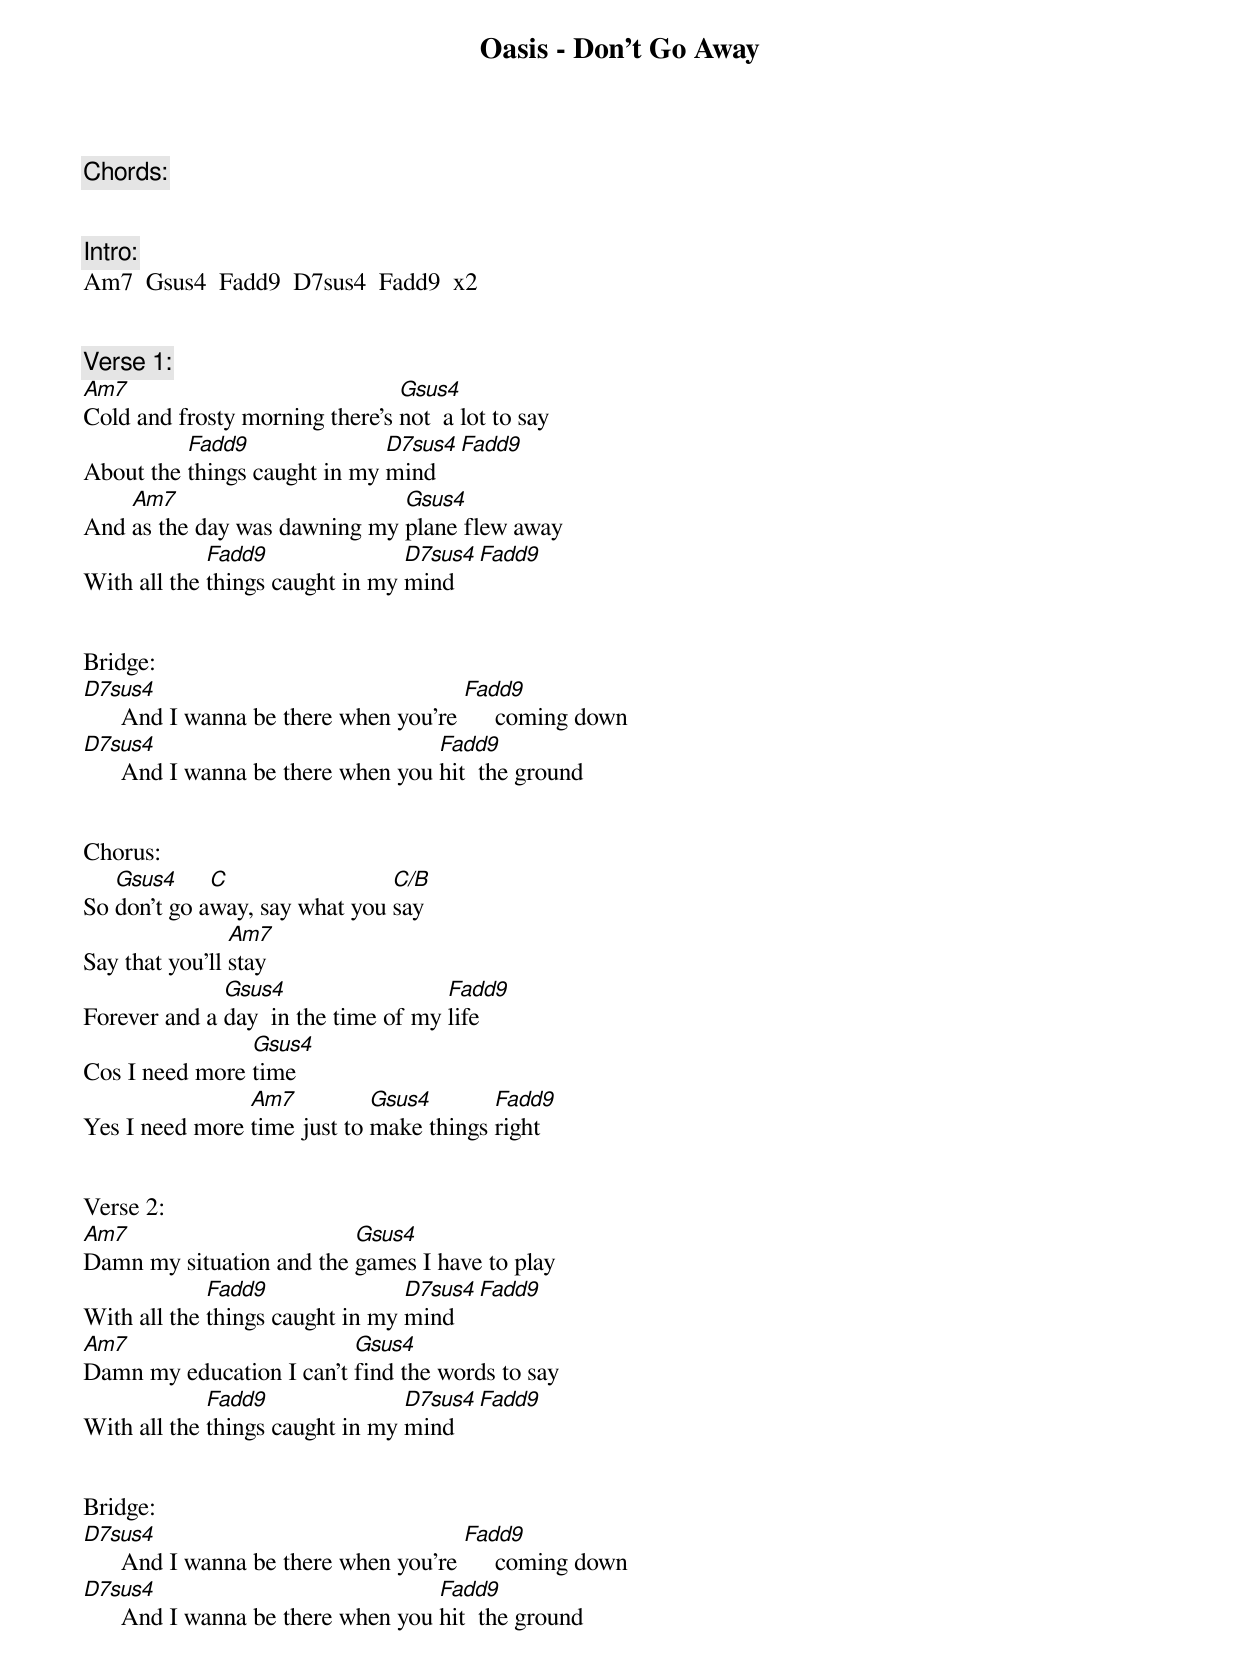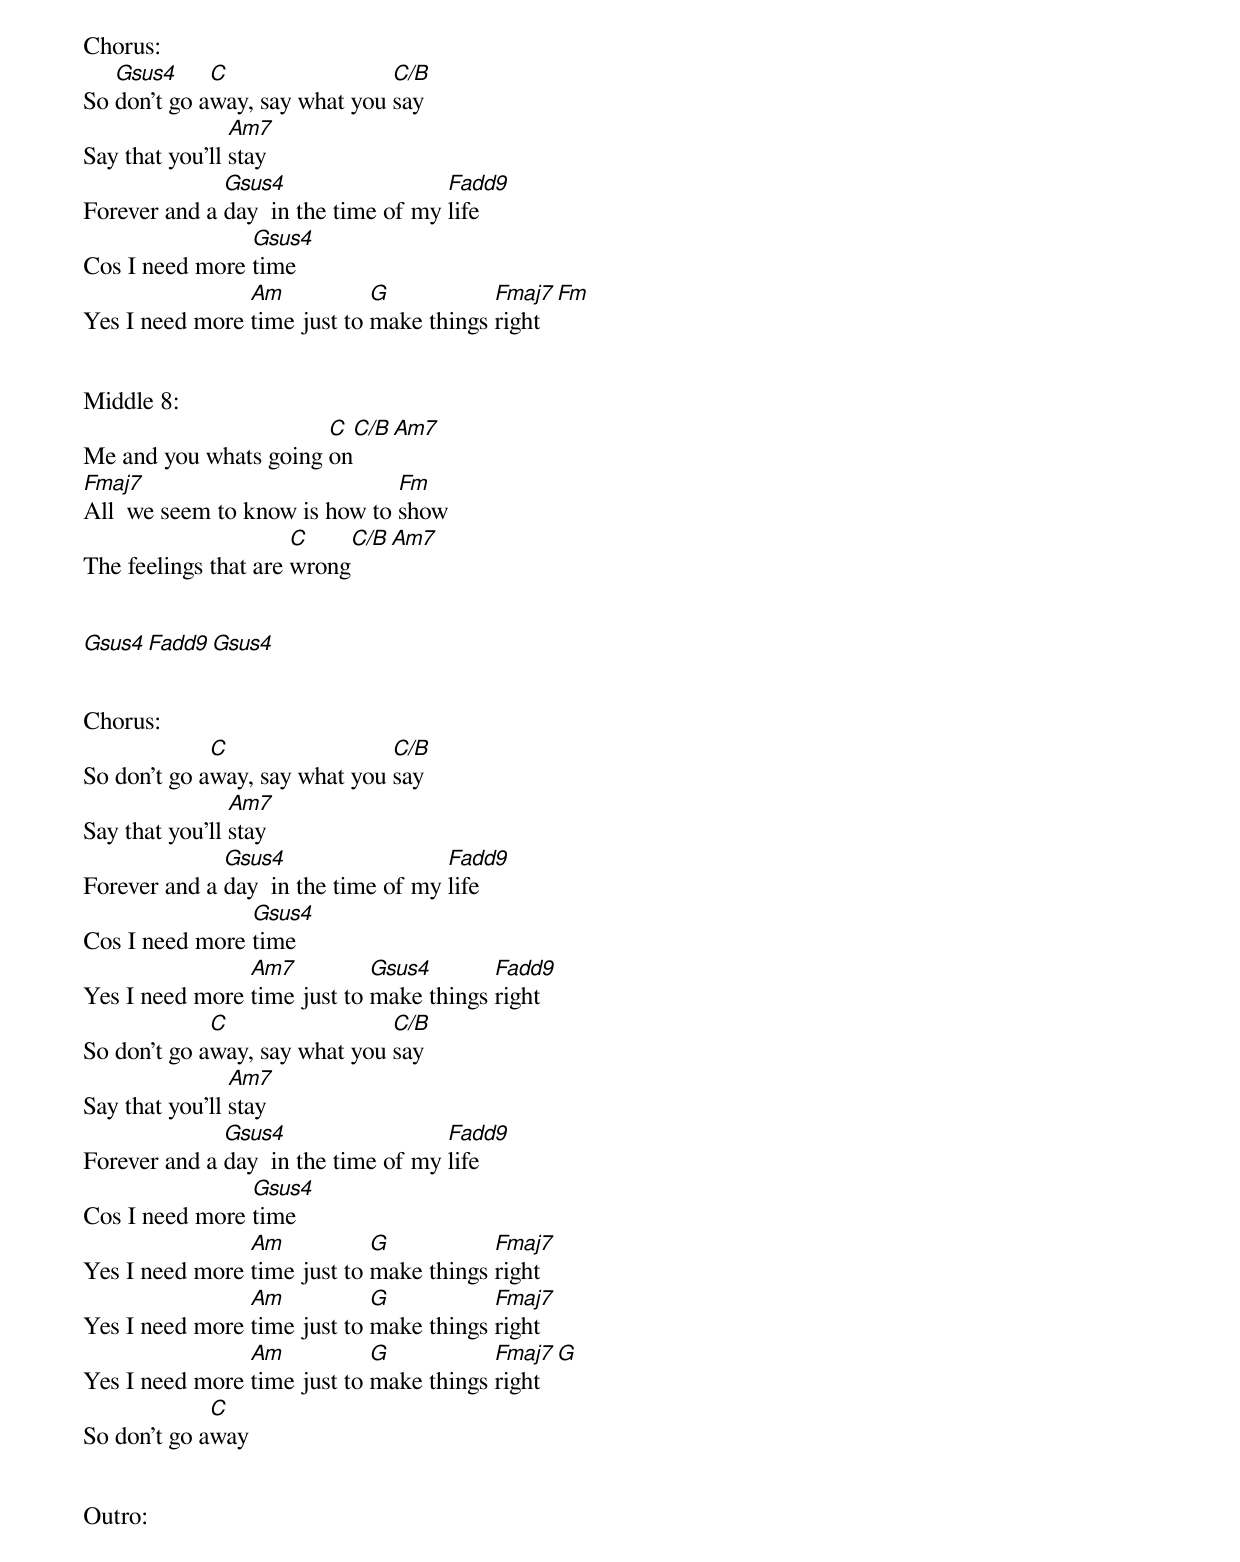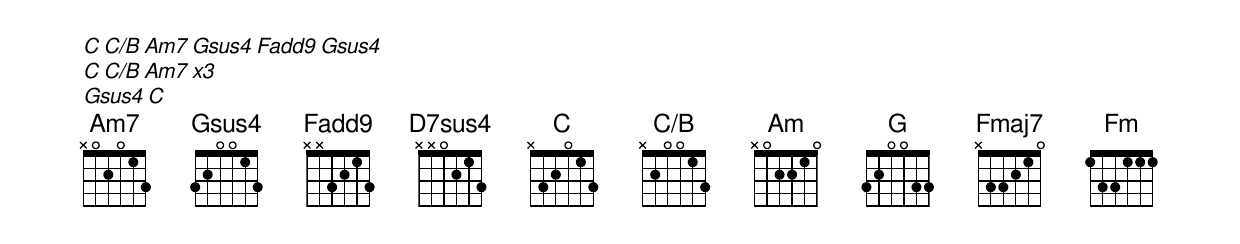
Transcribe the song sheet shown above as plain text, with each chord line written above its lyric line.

Oasis - Don’t Go Away

Chords:
Am7    = x02013
Gsus4  = 320013
Fadd9  = xx3213
D7sus4 = xx0213
C      = x32013
C/B    = x20013
Am     = x02210
Fmaj7  = x33210
G      = 320033
Fm     = 133111


Intro:
Am7  Gsus4  Fadd9  D7sus4  Fadd9  x2


Verse 1:
Am7                             Gsus4
Cold and frosty morning there's not  a lot to say
          Fadd9               D7sus4  Fadd9
About the things caught in my mind
    Am7                       Gsus4
And as the day was dawning my plane flew away
             Fadd9               D7sus4  Fadd9
With all the things caught in my mind


Bridge:
D7sus4                                 Fadd9
      And I wanna be there when you're      coming down
D7sus4                              Fadd9
      And I wanna be there when you hit  the ground


Chorus:
   Gsus4     C                 C/B
So don't go away, say what you say
                Am7
Say that you'll stay
              Gsus4                  Fadd9
Forever and a day  in the time of my life
                Gsus4
Cos I need more time
                Am7          Gsus4       Fadd9
Yes I need more time just to make things right


Verse 2:
Am7                       Gsus4
Damn my situation and the games I have to play
             Fadd9               D7sus4  Fadd9
With all the things caught in my mind
Am7                       Gsus4
Damn my education I can't find the words to say
             Fadd9               D7sus4  Fadd9
With all the things caught in my mind


Bridge:
D7sus4                                 Fadd9
      And I wanna be there when you're      coming down
D7sus4                              Fadd9
      And I wanna be there when you hit  the ground


Chorus:
   Gsus4     C                 C/B
So don't go away, say what you say
                Am7
Say that you'll stay
              Gsus4                  Fadd9
Forever and a day  in the time of my life
                Gsus4
Cos I need more time
                Am           G           Fmaj7  Fm
Yes I need more time just to make things right


Middle 8:
                       C  C/B  Am7
Me and you whats going on
Fmaj7                          Fm
All  we seem to know is how to show
                      C     C/B  Am7
The feelings that are wrong


Gsus4  Fadd9  Gsus4


Chorus:
             C                 C/B
So don't go away, say what you say
                Am7
Say that you'll stay
              Gsus4                  Fadd9
Forever and a day  in the time of my life
                Gsus4
Cos I need more time
                Am7          Gsus4       Fadd9
Yes I need more time just to make things right
             C                 C/B
So don't go away, say what you say
                Am7
Say that you'll stay
              Gsus4                  Fadd9
Forever and a day  in the time of my life
                Gsus4
Cos I need more time
                Am           G           Fmaj7
Yes I need more time just to make things right
                Am           G           Fmaj7
Yes I need more time just to make things right
                Am           G           Fmaj7  G
Yes I need more time just to make things right
             C
So don't go away


Outro:
C  C/B  Am7  Gsus4  Fadd9  Gsus4
C  C/B  Am7  x3
Gsus4  C
